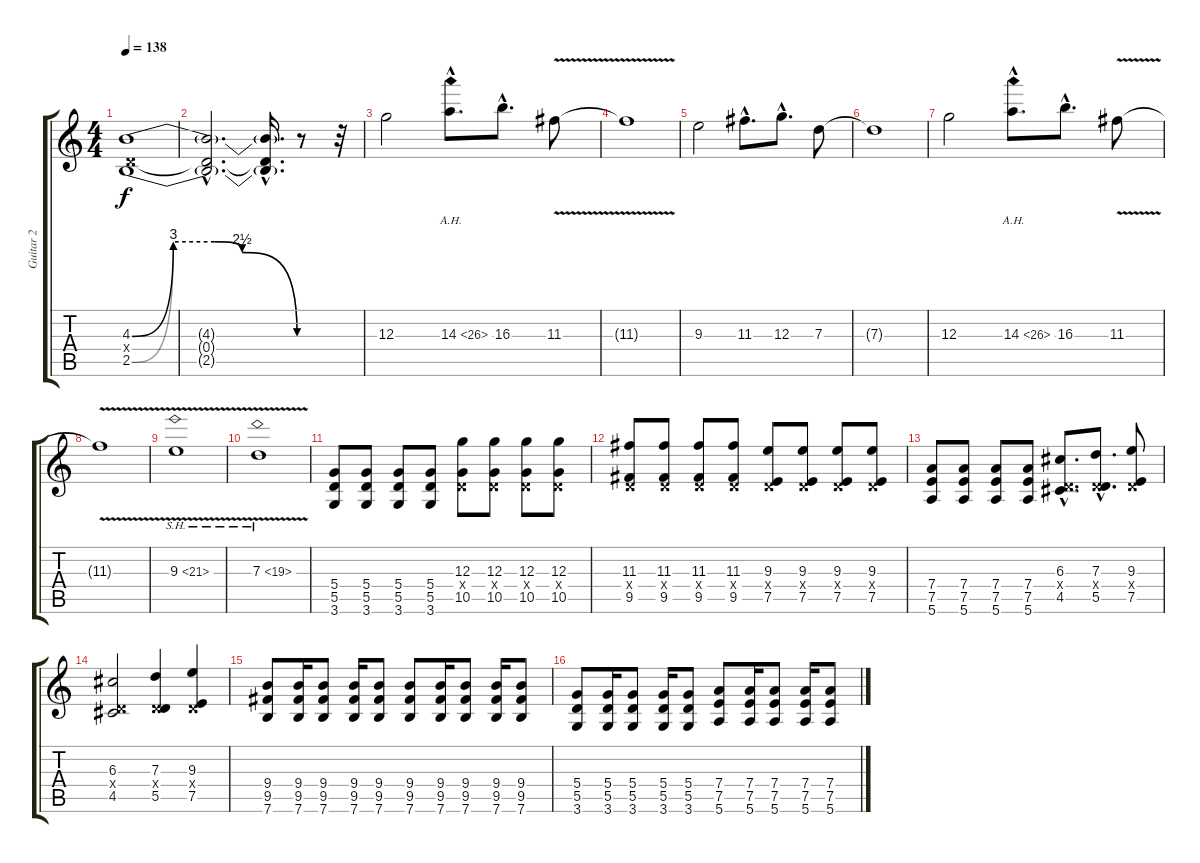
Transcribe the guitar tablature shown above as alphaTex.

\track ("Guitar 2" "Guitar 2") {instrument distortionguitar}
\staff {score tabs}
\tuning (E4 B3 G3 D3 A2 E2) {hide}
\ts (4 4)
\tempo 138
\clef g2
\ks c
(4.3{be (custom 0 0 15 12 30 12 40 10 60 0)} 0.4{x} 2.5{be (custom 0 0 15 12 30 12 40 10 60 0)}).1{dy f} |
(4.3{hac t} 0.4{hac t} 2.5{hac t}).2{d} (4.3{hac t} 0.4{hac t} 2.5{hac t}).16{d} r.8 r.32 |
12.3.2 14.3{ah 12 hac}.8{d} 16.3{hac}.8{d} 11.3{v}.8 |
11.3{t}.1 |
9.3.2 11.3{hac}.8{d} 12.3{hac}.8{d} 7.3.8 |
7.3{t}.1 |
12.3.2 14.3{ah 12 hac}.8{d} 16.3{hac}.8{d} 11.3{v}.8 |
11.3{t}.1 |
9.3{sh 12 v}.1 |
7.3{sh 12 v}.1 |
(5.4 5.5 3.6).8{volume 13} (5.4 5.5 3.6).8 (5.4 5.5 3.6).8 (5.4 5.5 3.6).8 (12.3 0.4{x} 10.5).8 (12.3 0.4{x} 10.5).8 (12.3 0.4{x} 10.5).8 (12.3 0.4{x} 10.5).8 |
(11.3 0.4{x} 9.5).8 (11.3 0.4{x} 9.5).8 (11.3 0.4{x} 9.5).8 (11.3 0.4{x} 9.5).8 (9.3 0.4{x} 7.5).8 (9.3 0.4{x} 7.5).8 (9.3 0.4{x} 7.5).8 (9.3 0.4{x} 7.5).8 |
(7.4 7.5 5.6).8 (7.4 7.5 5.6).8 (7.4 7.5 5.6).8 (7.4 7.5 5.6).8 (6.3{hac} 0.4{hac x} 4.5{hac}).8{d} (7.3{hac} 0.4{hac x} 5.5{hac}).8{d} (9.3 0.4{x} 7.5).8 |
(6.3 0.4{x} 4.5).2 (7.3 0.4{x} 5.5).4 (9.3 0.4{x} 7.5).4 |
(9.4 9.5 7.6).8 (9.4 9.5 7.6).16 (9.4 9.5 7.6).8 (9.4 9.5 7.6).16 (9.4 9.5 7.6).8 (9.4 9.5 7.6).8 (9.4 9.5 7.6).16 (9.4 9.5 7.6).8 (9.4 9.5 7.6).16 (9.4 9.5 7.6).8 |
(5.4 5.5 3.6).8 (5.4 5.5 3.6).16 (5.4 5.5 3.6).8 (5.4 5.5 3.6).16 (5.4 5.5 3.6).8 (7.4 7.5 5.6).8 (7.4 7.5 5.6).16 (7.4 7.5 5.6).8 (7.4 7.5 5.6).16 (7.4 7.5 5.6).8
